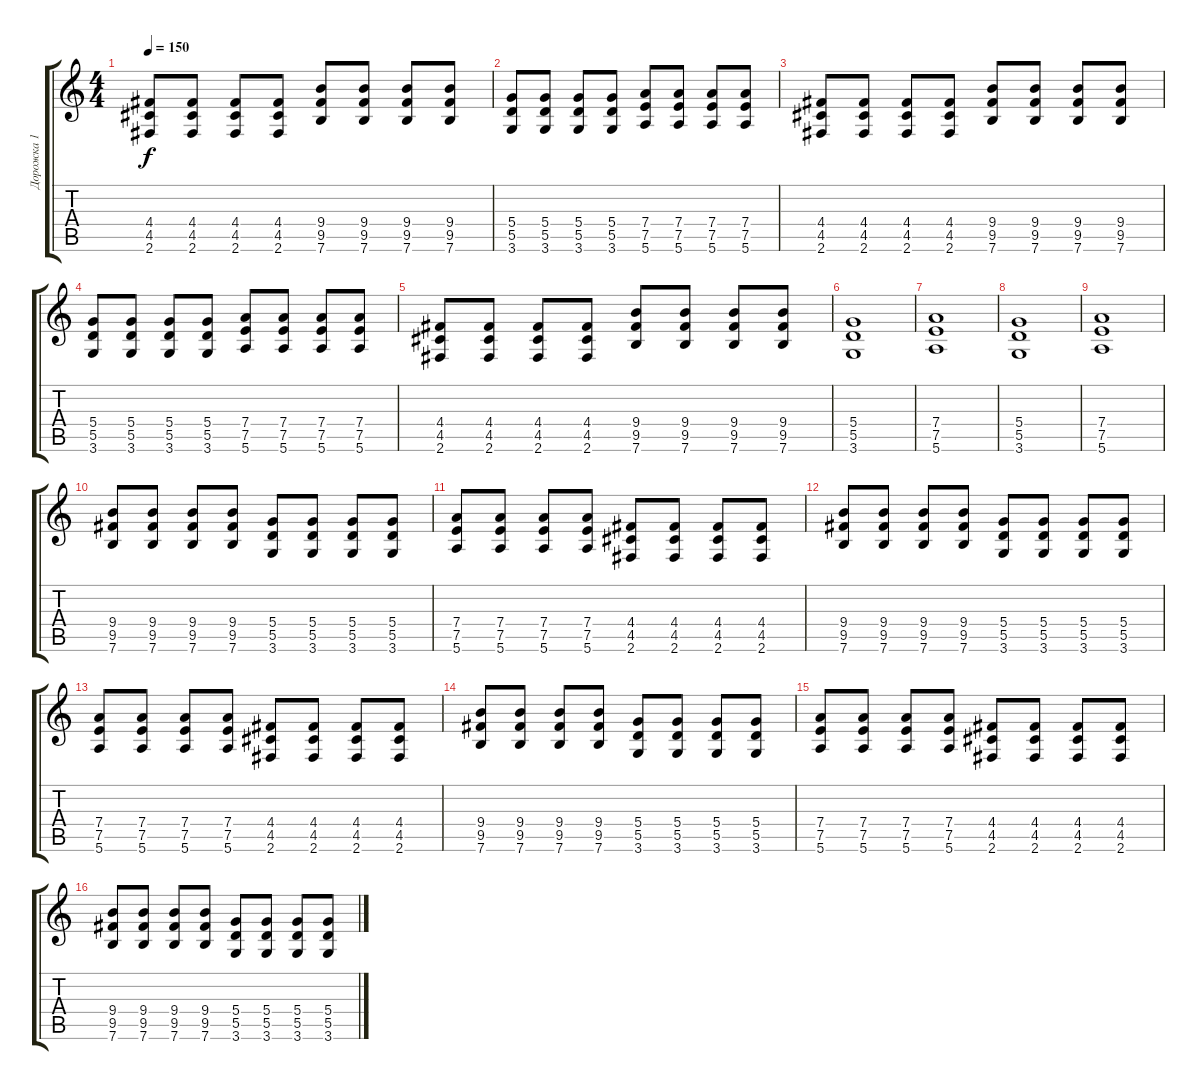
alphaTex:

\track ("Дорожка 1" "Дорожка 1") {instrument distortionguitar}
\staff {score tabs}
\tuning (E4 B3 G3 D3 A2 E2) {hide}
\ts (4 4)
\tempo 150
\clef g2
\ks c
(4.4 4.5 2.6).8{dy f} (4.4 4.5 2.6).8 (4.4 4.5 2.6).8 (4.4 4.5 2.6).8 (9.4 9.5 7.6).8 (9.4 9.5 7.6).8 (9.4 9.5 7.6).8 (9.4 9.5 7.6).8 |
(5.4 5.5 3.6).8 (5.4 5.5 3.6).8 (5.4 5.5 3.6).8 (5.4 5.5 3.6).8 (7.4 7.5 5.6).8 (7.4 7.5 5.6).8 (7.4 7.5 5.6).8 (7.4 7.5 5.6).8 |
(4.4 4.5 2.6).8 (4.4 4.5 2.6).8 (4.4 4.5 2.6).8 (4.4 4.5 2.6).8 (9.4 9.5 7.6).8 (9.4 9.5 7.6).8 (9.4 9.5 7.6).8 (9.4 9.5 7.6).8 |
(5.4 5.5 3.6).8 (5.4 5.5 3.6).8 (5.4 5.5 3.6).8 (5.4 5.5 3.6).8 (7.4 7.5 5.6).8 (7.4 7.5 5.6).8 (7.4 7.5 5.6).8 (7.4 7.5 5.6).8 |
(4.4 4.5 2.6).8 (4.4 4.5 2.6).8 (4.4 4.5 2.6).8 (4.4 4.5 2.6).8 (9.4 9.5 7.6).8 (9.4 9.5 7.6).8 (9.4 9.5 7.6).8 (9.4 9.5 7.6).8 |
(5.4 5.5 3.6).1 |
(7.4 7.5 5.6).1 |
(5.4 5.5 3.6).1 |
(7.4 7.5 5.6).1 |
(9.4 9.5 7.6).8 (9.4 9.5 7.6).8 (9.4 9.5 7.6).8 (9.4 9.5 7.6).8 (5.4 5.5 3.6).8 (5.4 5.5 3.6).8 (5.4 5.5 3.6).8 (5.4 5.5 3.6).8 |
(7.4 7.5 5.6).8 (7.4 7.5 5.6).8 (7.4 7.5 5.6).8 (7.4 7.5 5.6).8 (4.4 4.5 2.6).8 (4.4 4.5 2.6).8 (4.4 4.5 2.6).8 (4.4 4.5 2.6).8 |
(9.4 9.5 7.6).8 (9.4 9.5 7.6).8 (9.4 9.5 7.6).8 (9.4 9.5 7.6).8 (5.4 5.5 3.6).8 (5.4 5.5 3.6).8 (5.4 5.5 3.6).8 (5.4 5.5 3.6).8 |
(7.4 7.5 5.6).8 (7.4 7.5 5.6).8 (7.4 7.5 5.6).8 (7.4 7.5 5.6).8 (4.4 4.5 2.6).8 (4.4 4.5 2.6).8 (4.4 4.5 2.6).8 (4.4 4.5 2.6).8 |
(9.4 9.5 7.6).8 (9.4 9.5 7.6).8 (9.4 9.5 7.6).8 (9.4 9.5 7.6).8 (5.4 5.5 3.6).8 (5.4 5.5 3.6).8 (5.4 5.5 3.6).8 (5.4 5.5 3.6).8 |
(7.4 7.5 5.6).8 (7.4 7.5 5.6).8 (7.4 7.5 5.6).8 (7.4 7.5 5.6).8 (4.4 4.5 2.6).8 (4.4 4.5 2.6).8 (4.4 4.5 2.6).8 (4.4 4.5 2.6).8 |
(9.4 9.5 7.6).8 (9.4 9.5 7.6).8 (9.4 9.5 7.6).8 (9.4 9.5 7.6).8 (5.4 5.5 3.6).8 (5.4 5.5 3.6).8 (5.4 5.5 3.6).8 (5.4 5.5 3.6).8
